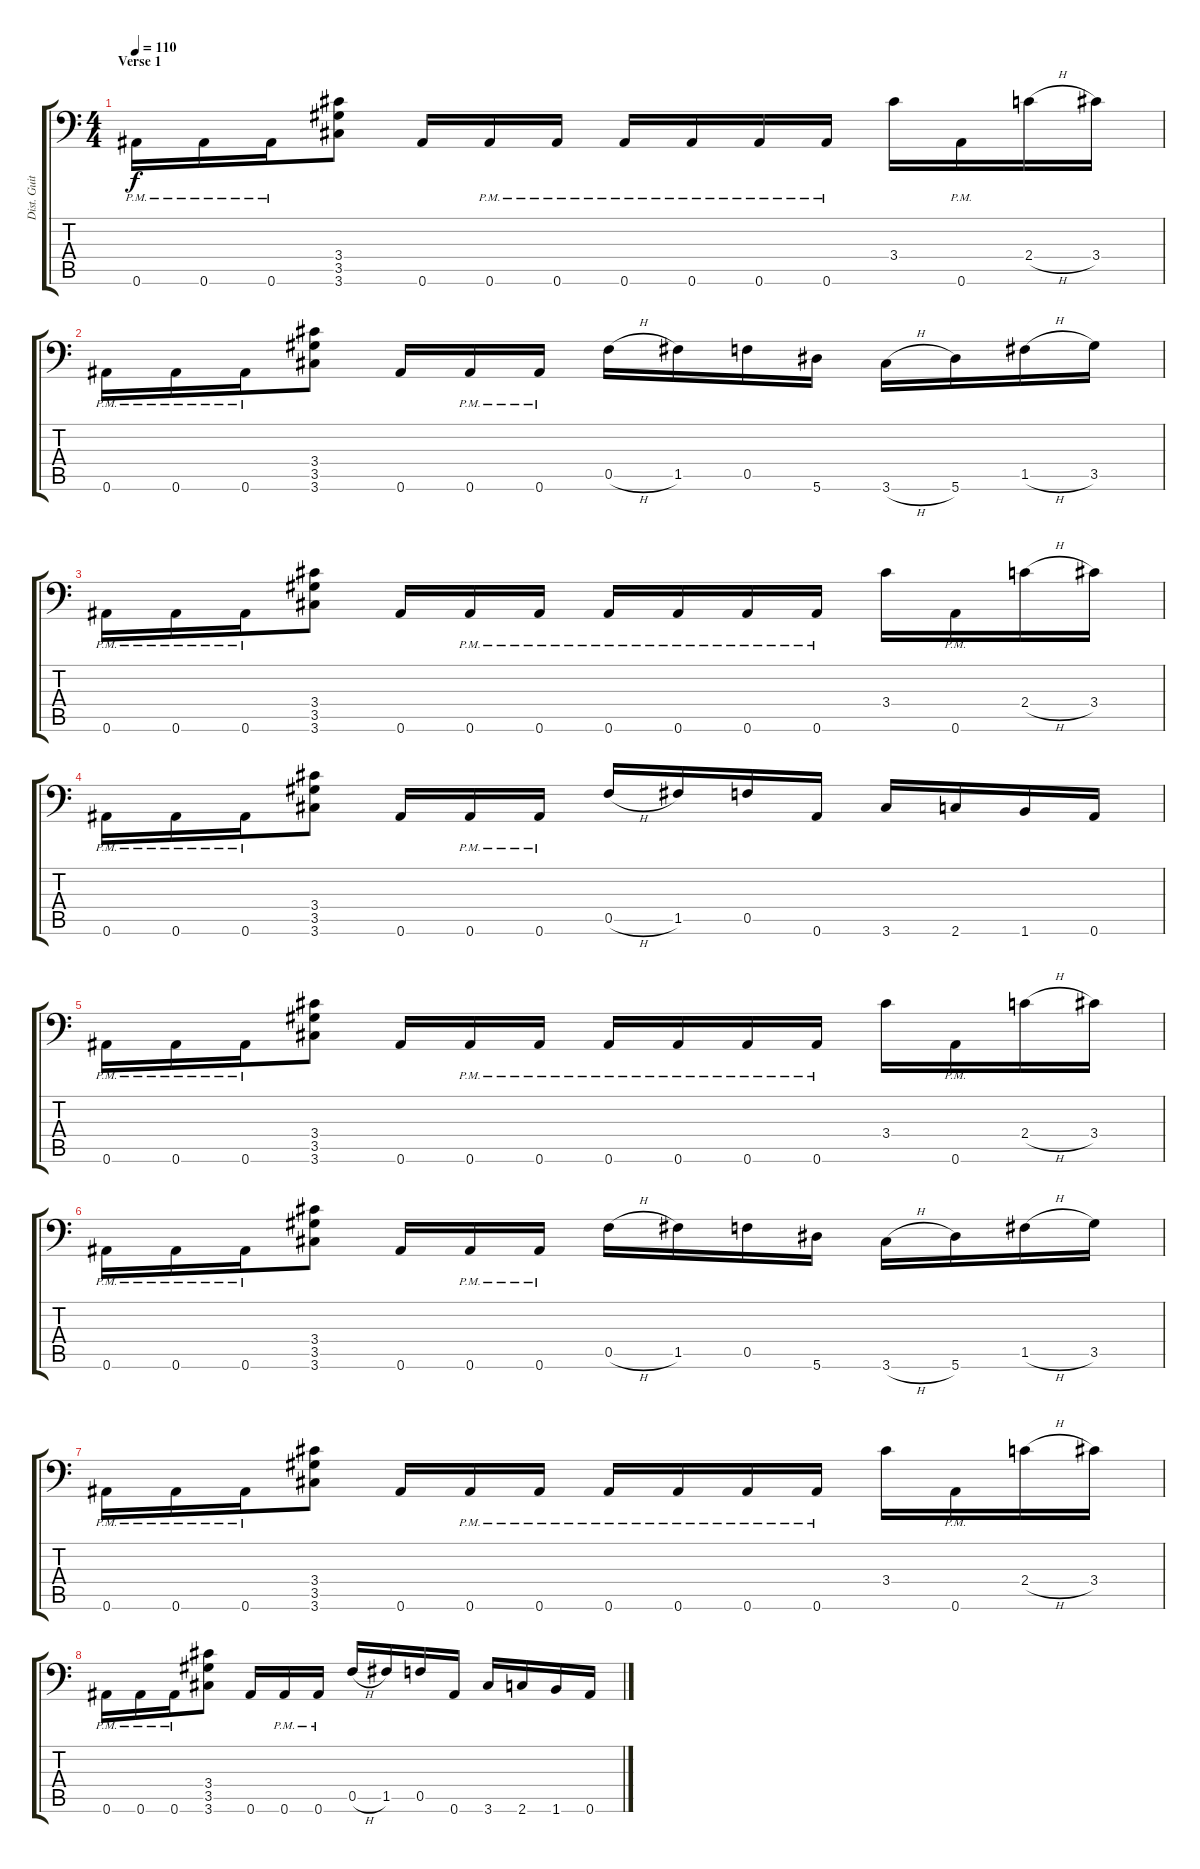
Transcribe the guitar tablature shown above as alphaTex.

\track ("Dist. Guitar Rythm 2" "Dist. Guit") {instrument distortionguitar}
\staff {score tabs}
\tuning (C4 G3 Eb3 Bb2 F2 Bb1) {hide}
\ts (4 4)
\section ("" "Verse 1")
\tempo 110
\clef f4
\ks c
0.6{pm}.16{dy f volume 13} 0.6{pm}.16 0.6{pm}.16 (3.4 3.5 3.6).8 0.6.16 0.6{pm}.16 0.6{pm}.16 0.6{pm}.16 0.6{pm}.16 0.6{pm}.16 0.6{pm}.16 3.4.16 0.6{pm}.16 2.4{h}.16 3.4.16 |
0.6{pm}.16 0.6{pm}.16{beam merge} 0.6{pm}.16 (3.4 3.5 3.6).8 0.6.16 0.6{pm}.16 0.6{pm}.16 0.5{h}.16 1.5.16 0.5.16 5.6.16 3.6{h}.16 5.6.16 1.5{h}.16 3.5.16 |
0.6{pm}.16 0.6{pm}.16 0.6{pm}.16 (3.4 3.5 3.6).8 0.6.16 0.6{pm}.16 0.6{pm}.16 0.6{pm}.16 0.6{pm}.16 0.6{pm}.16 0.6{pm}.16 3.4.16 0.6{pm}.16 2.4{h}.16 3.4.16 |
0.6{pm}.16 0.6{pm}.16{beam merge} 0.6{pm}.16 (3.4 3.5 3.6).8 0.6.16 0.6{pm}.16 0.6{pm}.16 0.5{h}.16 1.5.16 0.5.16 0.6.16 3.6.16 2.6.16 1.6.16 0.6.16 |
0.6{pm}.16 0.6{pm}.16 0.6{pm}.16 (3.4 3.5 3.6).8 0.6.16 0.6{pm}.16 0.6{pm}.16 0.6{pm}.16 0.6{pm}.16 0.6{pm}.16 0.6{pm}.16 3.4.16 0.6{pm}.16 2.4{h}.16 3.4.16 |
0.6{pm}.16 0.6{pm}.16{beam merge} 0.6{pm}.16 (3.4 3.5 3.6).8 0.6.16 0.6{pm}.16 0.6{pm}.16 0.5{h}.16 1.5.16 0.5.16 5.6.16 3.6{h}.16 5.6.16 1.5{h}.16 3.5.16 |
0.6{pm}.16 0.6{pm}.16 0.6{pm}.16 (3.4 3.5 3.6).8 0.6.16 0.6{pm}.16 0.6{pm}.16 0.6{pm}.16 0.6{pm}.16 0.6{pm}.16 0.6{pm}.16 3.4.16 0.6{pm}.16 2.4{h}.16 3.4.16 |
0.6{pm}.16 0.6{pm}.16{beam merge} 0.6{pm}.16 (3.4 3.5 3.6).8 0.6.16 0.6{pm}.16 0.6{pm}.16 0.5{h}.16 1.5.16 0.5.16 0.6.16 3.6.16 2.6.16 1.6.16 0.6.16
